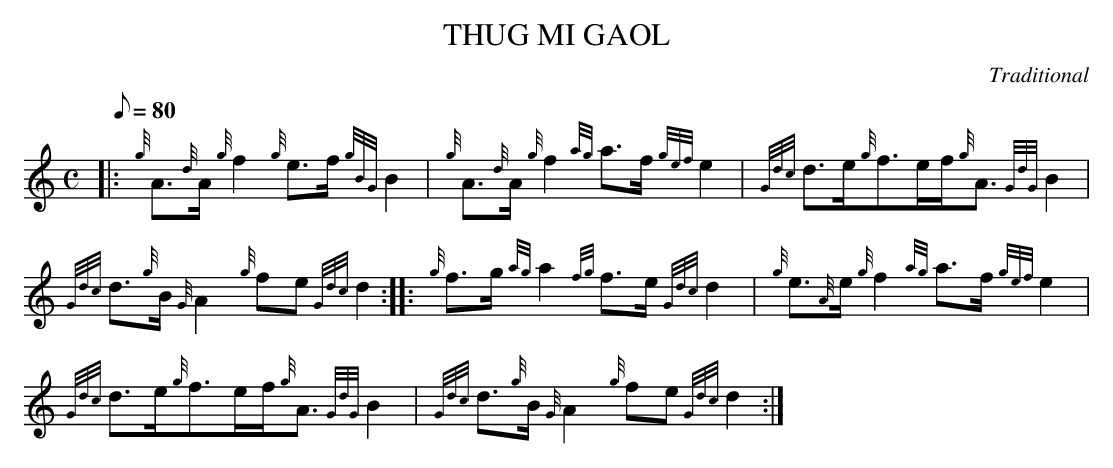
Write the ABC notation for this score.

X:1
T:THUG MI GAOL
M:C
L:1/8
Q:80
C:Traditional
K:HP
|: {g}A3/2{d}A/2{g}f2{g}e3/2f/2{gBG}B2|
{g}A3/2{d}A/2{g}f2{ag}a3/2f/2{gef}e2|
{Gdc}d3/2e/2{g}f3/2e/2f/2{g}A3/2{GdG}B2|  !
{Gdc}d3/2{g}B/2{G}A2{g}fe{Gdc}d2:| |:
{g}f3/2g/2{ag}a2{fg}f3/2e/2{Gdc}d2|
{g}e3/2{A}e/2{g}f2{ag}a3/2f/2{gef}e2|  !
{Gdc}d3/2e/2{g}f3/2e/2f/2{g}A3/2{GdG}B2|
{Gdc}d3/2{g}B/2{G}A2{g}fe{Gdc}d2:|

